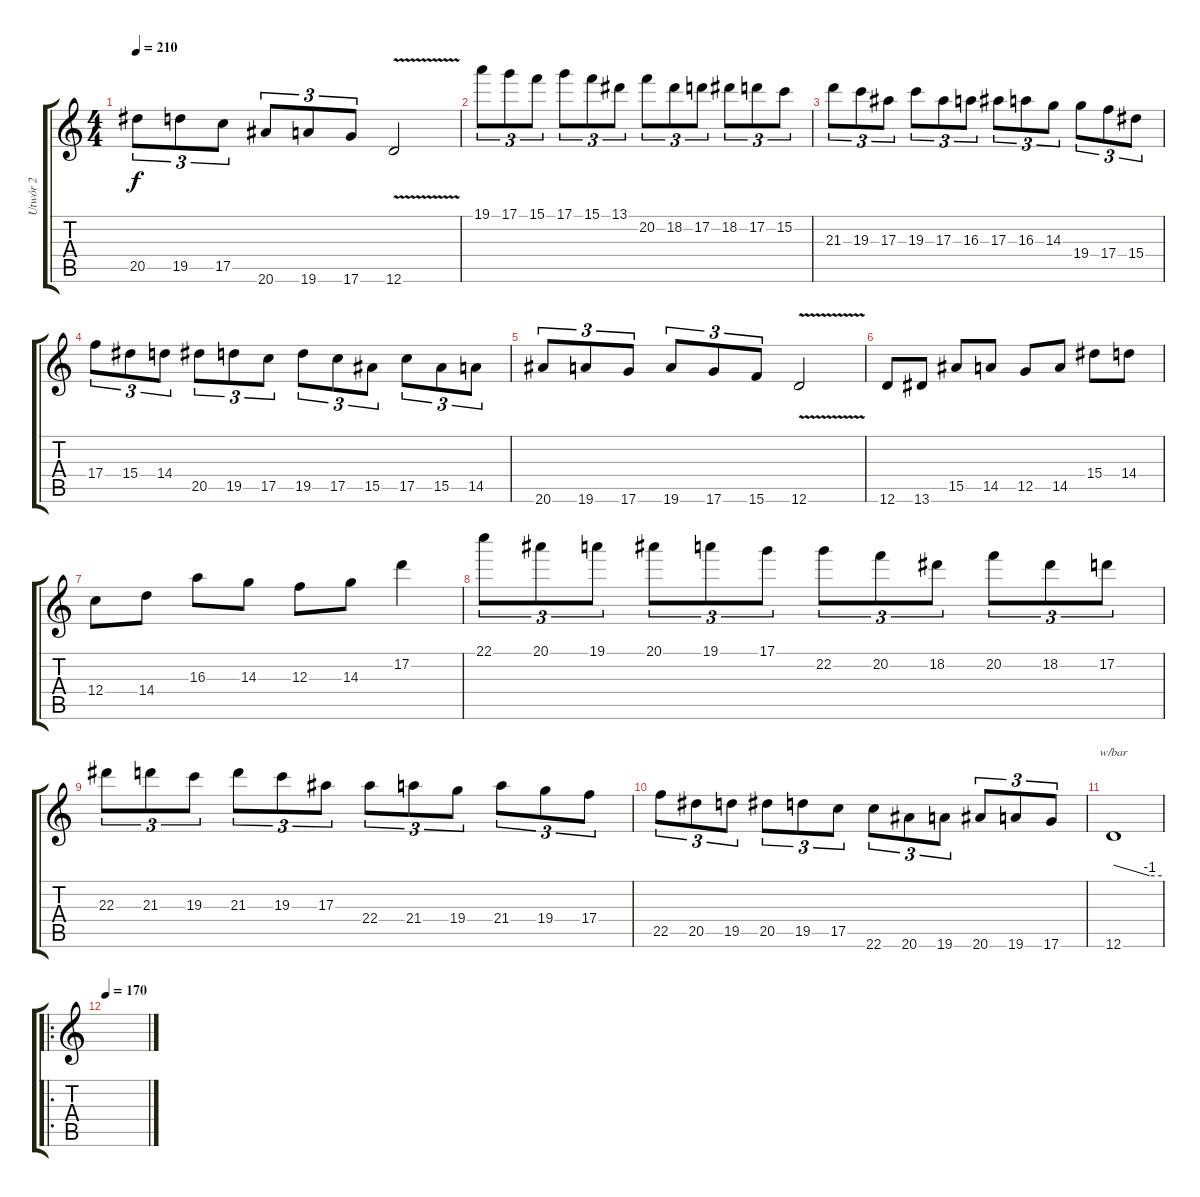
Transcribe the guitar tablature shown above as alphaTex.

\track ("Utwór 2" "Utwór 2") {instrument distortionguitar}
\staff {score tabs}
\tuning (D4 A3 F3 C3 G2 D2) {hide}
\ts (4 4)
\tempo 210
\clef g2
\ks c
20.5.8{tu (3 2) dy f} 19.5.8{tu (3 2)} 17.5.8{tu (3 2)} 20.6.8{tu (3 2)} 19.6.8{tu (3 2)} 17.6.8{tu (3 2)} 12.6{v}.2 |
19.1.8{tu (3 2)} 17.1.8{tu (3 2)} 15.1.8{tu (3 2)} 17.1.8{tu (3 2)} 15.1.8{tu (3 2)} 13.1.8{tu (3 2)} 20.2.8{tu (3 2)} 18.2.8{tu (3 2)} 17.2.8{tu (3 2)} 18.2.8{tu (3 2)} 17.2.8{tu (3 2)} 15.2.8{tu (3 2)} |
21.3.8{tu (3 2)} 19.3.8{tu (3 2)} 17.3.8{tu (3 2)} 19.3.8{tu (3 2)} 17.3.8{tu (3 2)} 16.3.8{tu (3 2)} 17.3.8{tu (3 2)} 16.3.8{tu (3 2)} 14.3.8{tu (3 2)} 19.4.8{tu (3 2)} 17.4.8{tu (3 2)} 15.4.8{tu (3 2)} |
17.4.8{tu (3 2)} 15.4.8{tu (3 2)} 14.4.8{tu (3 2)} 20.5.8{tu (3 2)} 19.5.8{tu (3 2)} 17.5.8{tu (3 2)} 19.5.8{tu (3 2)} 17.5.8{tu (3 2)} 15.5.8{tu (3 2)} 17.5.8{tu (3 2)} 15.5.8{tu (3 2)} 14.5.8{tu (3 2)} |
20.6.8{tu (3 2)} 19.6.8{tu (3 2)} 17.6.8{tu (3 2)} 19.6.8{tu (3 2)} 17.6.8{tu (3 2)} 15.6.8{tu (3 2)} 12.6{v}.2 |
12.6.8 13.6.8 15.5.8 14.5.8 12.5.8 14.5.8 15.4.8 14.4.8 |
12.4.8 14.4.8 16.3.8 14.3.8 12.3.8 14.3.8 17.2.4 |
22.1.8{tu (3 2)} 20.1.8{tu (3 2)} 19.1.8{tu (3 2)} 20.1.8{tu (3 2)} 19.1.8{tu (3 2)} 17.1.8{tu (3 2)} 22.2.8{tu (3 2)} 20.2.8{tu (3 2)} 18.2.8{tu (3 2)} 20.2.8{tu (3 2)} 18.2.8{tu (3 2)} 17.2.8{tu (3 2)} |
22.3.8{tu (3 2)} 21.3.8{tu (3 2)} 19.3.8{tu (3 2)} 21.3.8{tu (3 2)} 19.3.8{tu (3 2)} 17.3.8{tu (3 2)} 22.4.8{tu (3 2)} 21.4.8{tu (3 2)} 19.4.8{tu (3 2)} 21.4.8{tu (3 2)} 19.4.8{tu (3 2)} 17.4.8{tu (3 2)} |
22.5.8{tu (3 2)} 20.5.8{tu (3 2)} 19.5.8{tu (3 2)} 20.5.8{tu (3 2)} 19.5.8{tu (3 2)} 17.5.8{tu (3 2)} 22.6.8{tu (3 2)} 20.6.8{tu (3 2)} 19.6.8{tu (3 2)} 20.6.8{tu (3 2)} 19.6.8{tu (3 2)} 17.6.8{tu (3 2)} |
12.6.1{tbe (custom default 0 0 45 -4 60 -4)} |
\ro
\tempo 170
